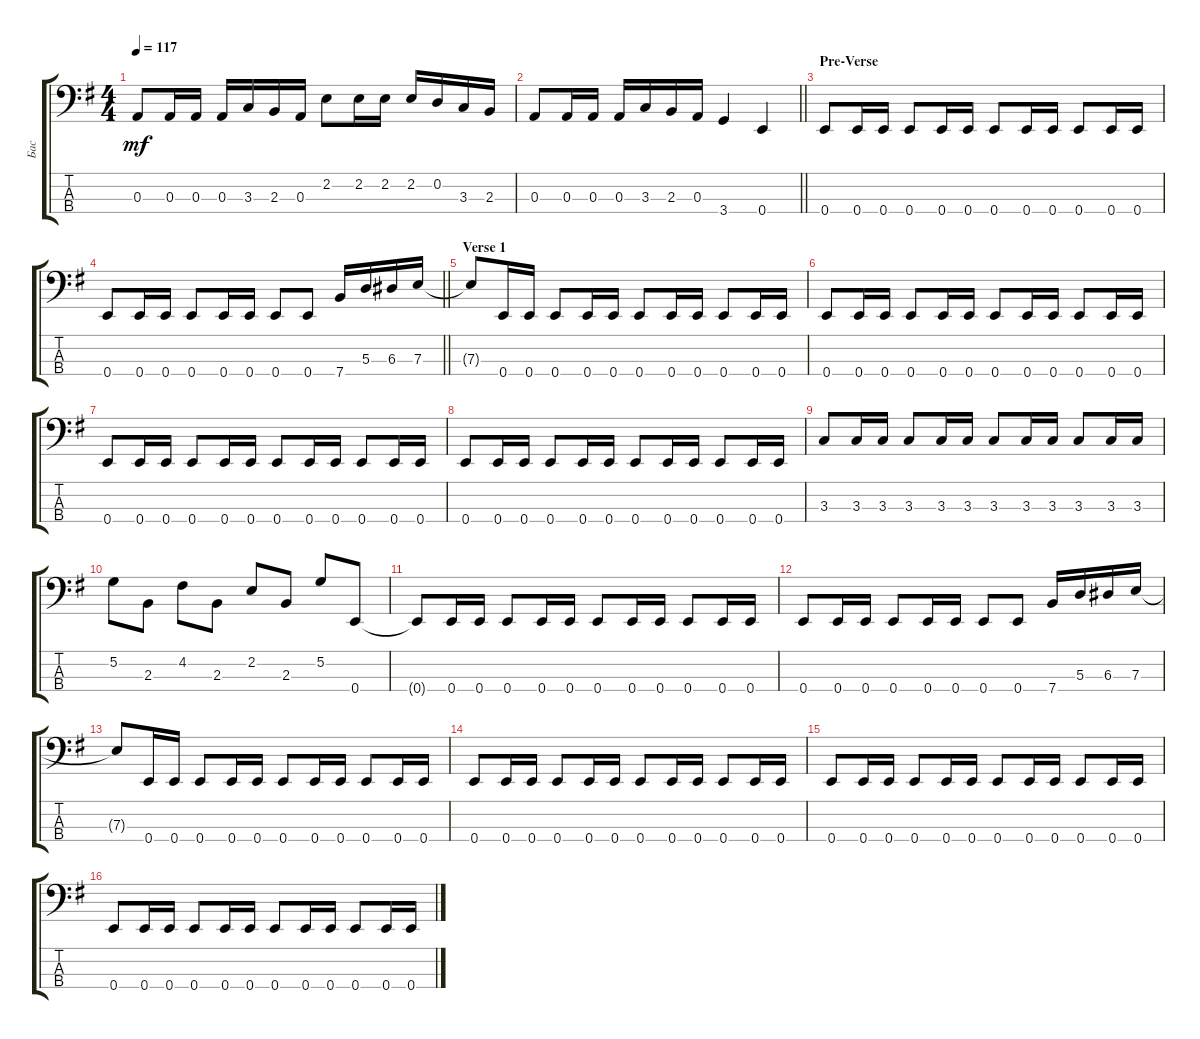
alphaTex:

\track ("Бас" "Бас") {instrument electricbassfinger}
\staff {score tabs}
\tuning (G2 D2 A1 E1) {hide}
\ts (4 4)
\tempo 117
\clef f4
\ks eminor
0.3.8{dy mf} 0.3.16 0.3.16 0.3.16 3.3.16 2.3.16 0.3.16 2.2.8 2.2.16 2.2.16 2.2.16 0.2.16 3.3.16 2.3.16 |
\barLineRight lightlight
0.3.8 0.3.16 0.3.16 0.3.16 3.3.16 2.3.16 0.3.16 3.4.4 0.4.4 |
\section ("" "Pre-Verse")
0.4.8 0.4.16 0.4.16 0.4.8 0.4.16 0.4.16 0.4.8 0.4.16 0.4.16 0.4.8 0.4.16 0.4.16 |
\barLineRight lightlight
0.4.8 0.4.16 0.4.16 0.4.8 0.4.16 0.4.16 0.4.8 0.4.8 7.4.16 5.3.16 6.3.16 7.3.16 |
\section ("" "Verse 1")
7.3{t}.8 0.4.16 0.4.16 0.4.8 0.4.16 0.4.16 0.4.8 0.4.16 0.4.16 0.4.8 0.4.16 0.4.16 |
0.4.8 0.4.16 0.4.16 0.4.8 0.4.16 0.4.16 0.4.8 0.4.16 0.4.16 0.4.8 0.4.16 0.4.16 |
0.4.8 0.4.16 0.4.16 0.4.8 0.4.16 0.4.16 0.4.8 0.4.16 0.4.16 0.4.8 0.4.16 0.4.16 |
0.4.8 0.4.16 0.4.16 0.4.8 0.4.16 0.4.16 0.4.8 0.4.16 0.4.16 0.4.8 0.4.16 0.4.16 |
3.3.8 3.3.16 3.3.16 3.3.8 3.3.16 3.3.16 3.3.8 3.3.16 3.3.16 3.3.8 3.3.16 3.3.16 |
5.2.8 2.3.8 4.2.8 2.3.8 2.2.8 2.3.8 5.2.8 0.4.8 |
0.4{t}.8 0.4.16 0.4.16 0.4.8 0.4.16 0.4.16 0.4.8 0.4.16 0.4.16 0.4.8 0.4.16 0.4.16 |
0.4.8 0.4.16 0.4.16 0.4.8 0.4.16 0.4.16 0.4.8 0.4.8 7.4.16 5.3.16 6.3.16 7.3.16 |
7.3{t}.8 0.4.16 0.4.16 0.4.8 0.4.16 0.4.16 0.4.8 0.4.16 0.4.16 0.4.8 0.4.16 0.4.16 |
0.4.8 0.4.16 0.4.16 0.4.8 0.4.16 0.4.16 0.4.8 0.4.16 0.4.16 0.4.8 0.4.16 0.4.16 |
0.4.8 0.4.16 0.4.16 0.4.8 0.4.16 0.4.16 0.4.8 0.4.16 0.4.16 0.4.8 0.4.16 0.4.16 |
0.4.8 0.4.16 0.4.16 0.4.8 0.4.16 0.4.16 0.4.8 0.4.16 0.4.16 0.4.8 0.4.16 0.4.16
